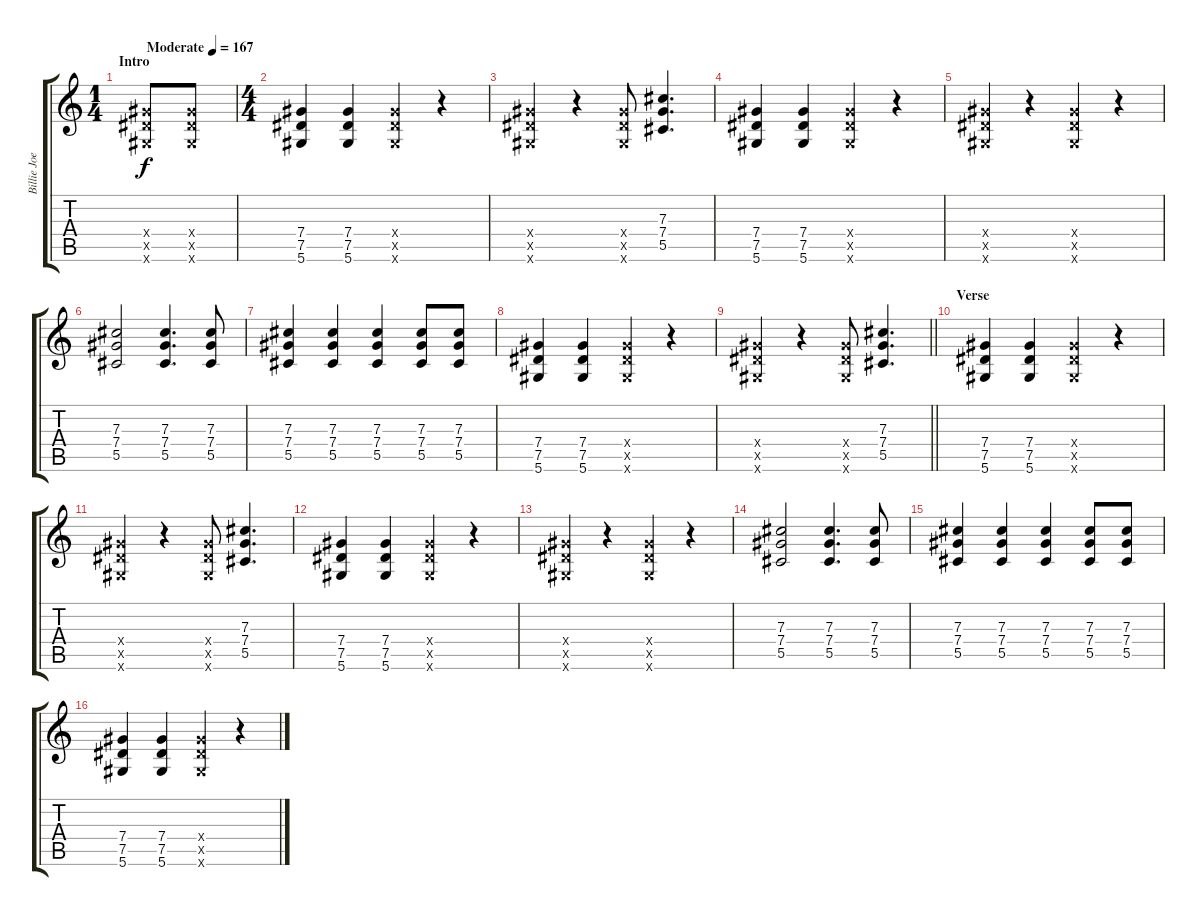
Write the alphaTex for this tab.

\track ("Billie Joe Armstrong - Guitar" "Billie Joe") {instrument distortionguitar}
\staff {score tabs}
\tuning (Eb4 Bb3 Gb3 Db3 Ab2 Eb2) {hide}
\ts (1 4)
\section ("" "Intro")
\tempo (167 "Moderate")
\clef g2
\ks c
(7.4{x} 7.5{x} 5.6{x}).8{dy f instrument distortionguitar} (7.4{x} 7.5{x} 5.6{x}).8 |
\ts (4 4)
(7.4 7.5 5.6).4 (7.4 7.5 5.6).4 (7.4{x} 7.5{x} 5.6{x}).4 r.4 |
(7.4{x} 7.5{x} 5.6{x}).4 r.4 (7.4{x} 7.5{x} 5.6{x}).8 (7.3 7.4 5.5).4{d} |
(7.4 7.5 5.6).4 (7.4 7.5 5.6).4 (7.4{x} 7.5{x} 5.6{x}).4 r.4 |
(7.4{x} 7.5{x} 5.6{x}).4 r.4 (7.4{x} 7.5{x} 5.6{x}).4 r.4 |
(7.3 7.4 5.5).2 (7.3 7.4 5.5).4{d} (7.3 7.4 5.5).8 |
(7.3 7.4 5.5).4 (7.3 7.4 5.5).4 (7.3 7.4 5.5).4 (7.3 7.4 5.5).8 (7.3 7.4 5.5).8 |
(7.4 7.5 5.6).4 (7.4 7.5 5.6).4 (7.4{x} 7.5{x} 5.6{x}).4 r.4 |
\barLineRight lightlight
(7.4{x} 7.5{x} 5.6{x}).4 r.4 (7.4{x} 7.5{x} 5.6{x}).8 (7.3 7.4 5.5).4{d} |
\section ("" "Verse")
(7.4 7.5 5.6).4 (7.4 7.5 5.6).4 (7.4{x} 7.5{x} 5.6{x}).4 r.4 |
(7.4{x} 7.5{x} 5.6{x}).4 r.4 (7.4{x} 7.5{x} 5.6{x}).8 (7.3 7.4 5.5).4{d} |
(7.4 7.5 5.6).4 (7.4 7.5 5.6).4 (7.4{x} 7.5{x} 5.6{x}).4 r.4 |
(7.4{x} 7.5{x} 5.6{x}).4 r.4 (7.4{x} 7.5{x} 5.6{x}).4 r.4 |
(7.3 7.4 5.5).2 (7.3 7.4 5.5).4{d} (7.3 7.4 5.5).8 |
(7.3 7.4 5.5).4 (7.3 7.4 5.5).4 (7.3 7.4 5.5).4 (7.3 7.4 5.5).8 (7.3 7.4 5.5).8 |
(7.4 7.5 5.6).4 (7.4 7.5 5.6).4 (7.4{x} 7.5{x} 5.6{x}).4 r.4
